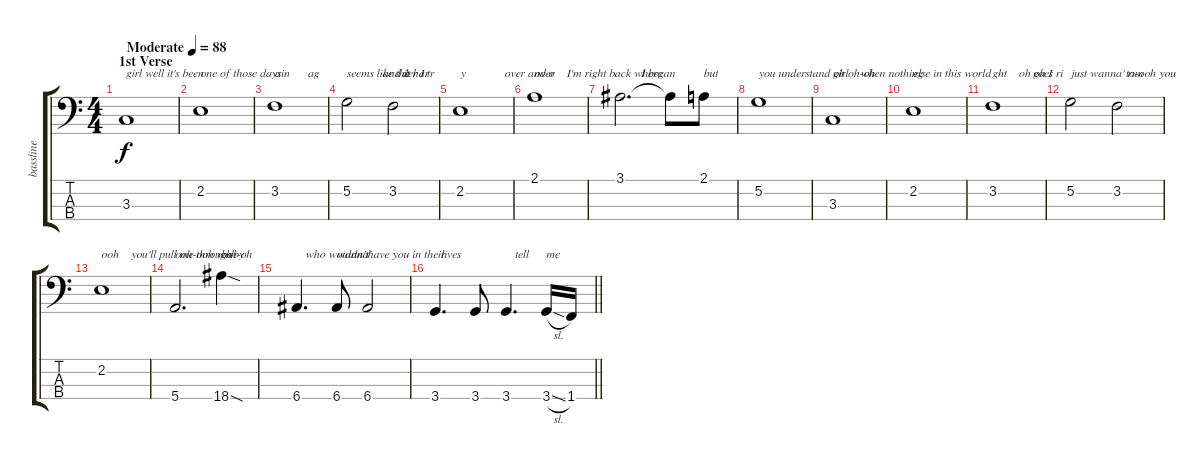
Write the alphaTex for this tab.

\track ("bassline" "bassline") {instrument electricbassfinger}
\staff {score tabs}
\tuning (G2 D2 A1 E1) {hide}
\ts (4 4)
\section ("" "1st Verse")
\tempo (88 "Moderate")
\clef f4
\ks c
3.3.1{txt "girl well it's been" dy f instrument electricbassfinger} |
2.2.1{txt "one of those days         ag"} |
3.2.1{txt "ain                               and it"} |
5.2.2{txt "seems like the har"} 3.2.2{txt "   der I tr"} |
2.2.1{txt "y             over and o"} |
2.1.1{txt "over    I'm right back where"} |
3.1.2{d txt "       I began"} 3.1{t}.8 2.1.8{txt "but"} |
5.2.1{txt "you understand oh oh-oh"} |
3.3.1{txt "girl    when nothing"} |
2.2.1{txt "else in this world              goes ri"} |
3.2.1{txt "ght    oh oh I"} |
5.2.2{txt "just wanna' run"} 3.2.2{txt "   to-ooh you"} |
2.2.1{txt "ooh    you'll pull me through"} |
5.4.2{d txt "ooh-ooh woh-oh"} 18.4{sod}.4{txt "baby"} |
6.4.4{d txt "   who wouldn't"} 6.4.8{txt "wanna'"} 6.4.2{txt "have you in their"} |
\barLineRight lightlight
3.4.4{d txt "  lives"} 3.4.8 3.4.4{d txt "   tell"} 3.4{sl}.16{txt "me"} 1.4.16
